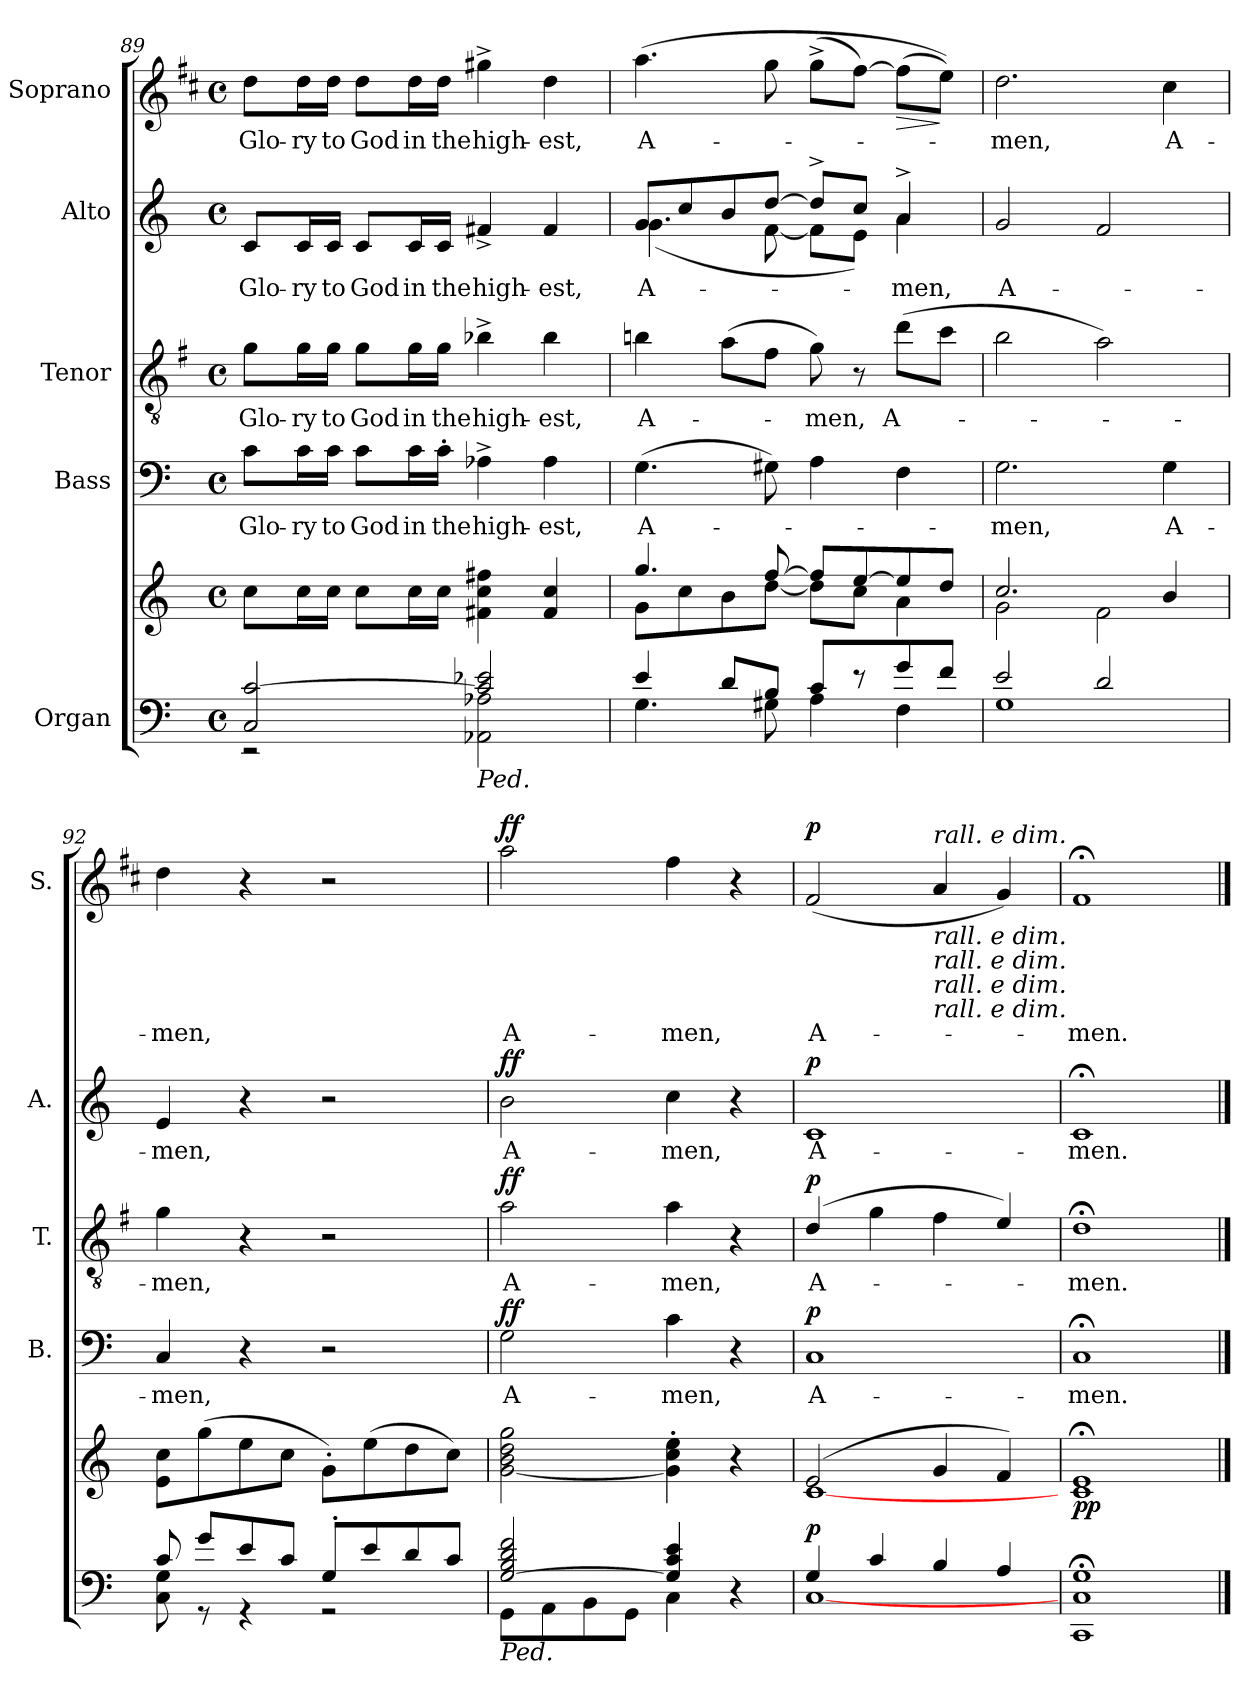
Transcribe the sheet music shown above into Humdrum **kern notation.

**kern	**kern	**dynam	**kern	**text	**dynam	**kern	**text	**dynam	**kern	**text	**dynam	**kern	**text	**dynam
*part5	*part5	*part5	*part4	*part4	*part4	*part3	*part3	*part3	*part2	*part2	*part2	*part1	*part1	*part1
*staff6	*staff5	*staff5/6	*staff4	*staff4	*staff4	*staff3	*staff3	*staff3	*staff2	*staff2	*staff2	*staff1	*staff1	*staff1
*I"Organ	*	*	*I"Bass	*	*	*I"Tenor	*	*	*I"Alto	*	*	*I"Soprano	*	*
*	*	*	*I'B.	*	*	*I'T.	*	*	*I'A.	*	*	*I'S.	*	*
*clefF4	*clefG2	*	*clefF4	*	*	*clefGv2	*	*	*clefG2	*	*	*clefG2	*	*
*	*	*	*	*	*	*ITrd4c7	*	*	*	*	*	*ITrd1c2	*	*
*k[]	*k[]	*	*k[]	*	*	*k[]	*	*	*k[]	*	*	*k[]	*	*
*C:	*C:	*	*C:	*	*	*C:	*	*	*C:	*	*	*C:	*	*
*M4/4	*M4/4	*	*M4/4	*	*	*M4/4	*	*	*M4/4	*	*	*M4/4	*	*
*met(c)	*met(c)	*	*met(c)	*	*	*met(c)	*	*	*met(c)	*	*	*met(c)	*	*
=89	=89	=89	=89	=89	=89	=89	=89	=89	=89	=89	=89	=89	=89	=89
*^	*	*	*	*	*	*	*	*	*	*	*	*	*	*
2C/ [>2c/	2rEE	8cc\L	.	8c\L	Glo-	.	8c\L	Glo-	.	8c/L	Glo-	.	8cc\L	Glo-	.
.	.	16cc\L	.	16c\L	-ry	.	16c\L	-ry	.	16c/L	-ry	.	16cc\L	-ry	.
.	.	16cc\JJ	.	16c\JJ	to	.	16c\JJ	to	.	16c/JJ	to	.	16cc\JJ	to	.
.	.	8cc\L	.	8c\L	God	.	8c\L	God	.	8c/L	God	.	8cc\L	God	.
.	.	16cc\L	.	16c\L	in	.	16c\L	in	.	16c/L	in	.	16cc\L	in	.
.	.	16cc\JJ	.	16c'>\JJ	the	.	16c\JJ	the	.	16c/JJ	the	.	16cc\JJ	the	.
!LO:TX:b:i:t=Ped.	!	!	!	!	!	!	!	!	!	!	!	!	!	!	!
2c/] 2e-X/	2AA-X\ 2A-X\	4f#X\ 4cc\ 4ff#X\	.	4A-X^>\	high-	.	4e-X^>\	high-	.	4f#X^>/	high-	.	4ff#X^>\	high-	.
.	.	4f#/ 4cc/	.	4A-\	-est,	.	4e-\	-est,	.	4f#/	-est,	.	4cc\	-est,	.
!!LO:LB:g=z
=90	=90	=90	=90	=90	=90	=90	=90	=90	=90	=90	=90	=90	=90	=90	=90
*	*	*^	*	*	*	*	*	*	*	*^	*	*	*	*	*
4e/	4.G\	4.gg/	8g\L	.	(4.G\	A-	.	4en\	A-	.	8g/L	(4.g\	A-	.	(4.gg\	A-	.
.	.	.	8cc\	.	.	.	.	.	.	.	8cc/	.	.	.	.	.	.
8d/L	.	.	8b\	.	.	.	.	(8d\L	.	.	8b/	.	.	.	.	.	.
8B/J	8G#X\	[>8ff/	[<8dd\J	.	8G#X\)	.	.	8B\J	.	.	[>8dd/J	[<8f\	.	.	8ff\	.	.
8c/L	4A\	8ff/L]	8dd\L]	.	4A\	.	.	8c\)	-men,	.	8dd^>/L]	8f\L]	.	.	(8ff^>\L	.	.
8r	.	[>8ee/	8cc\J	.	.	.	.	8r	.	.	8cc/J	8e\J)	.	.	[>8ee\J)	.	.
!	!	!	!	!	!	!	!	!	!	!	!	!	!	!	!	!	!LO:HP:b
8g/	4F\	8ee/]	4a\	.	4F\	.	.	(>8g\L	A-	.	4a^>/	4a\	-men,	.	(8ee\L]	.	>
8f/J	.	8dd/J	.	.	.	.	.	8f\J	.	.	.	.	.	.	8dd\J))	.	]
*	*	*	*	*	*	*	*	*	*	*	*v	*v	*	*	*	*	*
=91	=91	=91	=91	=91	=91	=91	=91	=91	=91	=91	=91	=91	=91	=91	=91	=91
2e/	1G	2.cc/	2g\	.	2.G\	-men,	.	2e\	.	.	2g/	A-	.	2.cc\	-men,	.
2d/	.	.	2f\	.	.	.	.	2d\)	.	.	2f/	.	.	.	.	.
.	.	4b/	.	.	4G\	A-	.	.	.	.	.	.	.	4b\	A-	.
*	*	*v	*v	*	*	*	*	*	*	*	*	*	*	*	*	*
=92	=92	=92	=92	=92	=92	=92	=92	=92	=92	=92	=92	=92	=92	=92	=92
8c/	8C\ 8G\	8e\ 8cc\L	.	4C/	-men,	.	4c\	-men,	.	4e/	-men,	.	4cc\	-men,	.
8g/L	8rGG	(8gg\	.	.	.	.	.	.	.	.	.	.	.	.	.
8e/	4rGG	8ee\	.	4r	.	.	4r	.	.	4r	.	.	4r	.	.
8c/J	.	8cc\J	.	.	.	.	.	.	.	.	.	.	.	.	.
8G'</L	2rGG	8g'>\L)	.	2r	.	.	2r	.	.	2r	.	.	2r	.	.
8e/	.	(8ee\	.	.	.	.	.	.	.	.	.	.	.	.	.
8d/	.	8dd\	.	.	.	.	.	.	.	.	.	.	.	.	.
8c/J	.	8cc\J)	.	.	.	.	.	.	.	.	.	.	.	.	.
=93	=93	=93	=93	=93	=93	=93	=93	=93	=93	=93	=93	=93	=93	=93	=93
!LO:TX:b:i:t=Ped.	!	!	!	!	!	!	!	!	!	!	!	!	!	!	!
!	!	!	!	!	!	!LO:DY:a	!	!	!LO:DY:a	!	!	!LO:DY:a	!	!	!LO:DY:a
[>2G/ 2B/ 2d/ 2f/	8GG\L	[<2g\ 2b\ 2dd\ 2gg\	.	2G\	A-	ff	2d\	A-	ff	2b\	A-	ff	2gg\	A-	ff
.	8AA\	.	.	.	.	.	.	.	.	.	.	.	.	.	.
.	8BB\	.	.	.	.	.	.	.	.	.	.	.	.	.	.
.	8GG\J	.	.	.	.	.	.	.	.	.	.	.	.	.	.
4G/] 4c/ 4e/	4C\	4g\]'> 4cc\'> 4ee\'>	.	4c\	-men,	.	4d\	-men,	.	4cc\	-men,	.	4ee\	-men,	.
4r	4ryy	4r	.	4r	.	.	4r	.	.	4r	.	.	4r	.	.
=94	=94	=94	=94	=94	=94	=94	=94	=94	=94	=94	=94	=94	=94	=94	=94
*	*	*^	*	*	*	*	*	*	*	*	*	*	*	*	*
!	!	!	!	!LO:DY:a=2	!	!	!LO:DY:a	!	!	!LO:DY:a	!	!	!LO:DY:a	!	!	!LO:DY:a
4G/	[<1C	(2e/	[<1c	p	1C	A-	p	(>4G/	A-	p	1c	A-	p	(<2e/	A-	p
4c/	.	.	.	.	.	.	.	4c\	.	.	.	.	.	.	.	.
!	!	!	!	!	!	!	!	!	!	!	!	!	!	!LO:TX:a:i:t=rall. e dim.	!	!
!	!	!	!	!	!	!	!	!	!	!	!	!	!	!LO:TX:b:i:t=rall. e dim.	!	!
!	!	!	!	!	!	!	!	!	!	!	!	!	!	!LO:TX:b:i:t=rall. e dim.	!	!
!	!	!	!	!	!	!	!	!	!	!	!	!	!	!LO:TX:b:i:t=rall. e dim.	!	!
!	!	!	!	!	!	!	!	!	!	!	!	!	!	!LO:TX:b:i:t=rall. e dim.	!	!
4B/	.	4g/	.	.	.	.	.	4B\	.	.	.	.	.	4g/	.	.
4A/	.	4f/)	.	.	.	.	.	4A/)	.	.	.	.	.	4f/)	.	.
*v	*v	*	*	*	*	*	*	*	*	*	*	*	*	*	*	*
*	*v	*v	*	*	*	*	*	*	*	*	*	*	*	*	*
=95	=95	=95	=95	=95	=95	=95	=95	=95	=95	=95	=95	=95	=95	=95
!	!	!LO:DY:b	!	!	!	!	!	!	!	!	!	!	!	!
1CC; 1C; 1G;	1c;< 1e;<	pp	1C;<	-men.	.	1G;<	-men.	.	1c;<	-men.	.	1e;<	-men.	.
==	==	==	==	==	==	==	==	==	==	==	==	==	==	==
*-	*-	*-	*-	*-	*-	*-	*-	*-	*-	*-	*-	*-	*-	*-
